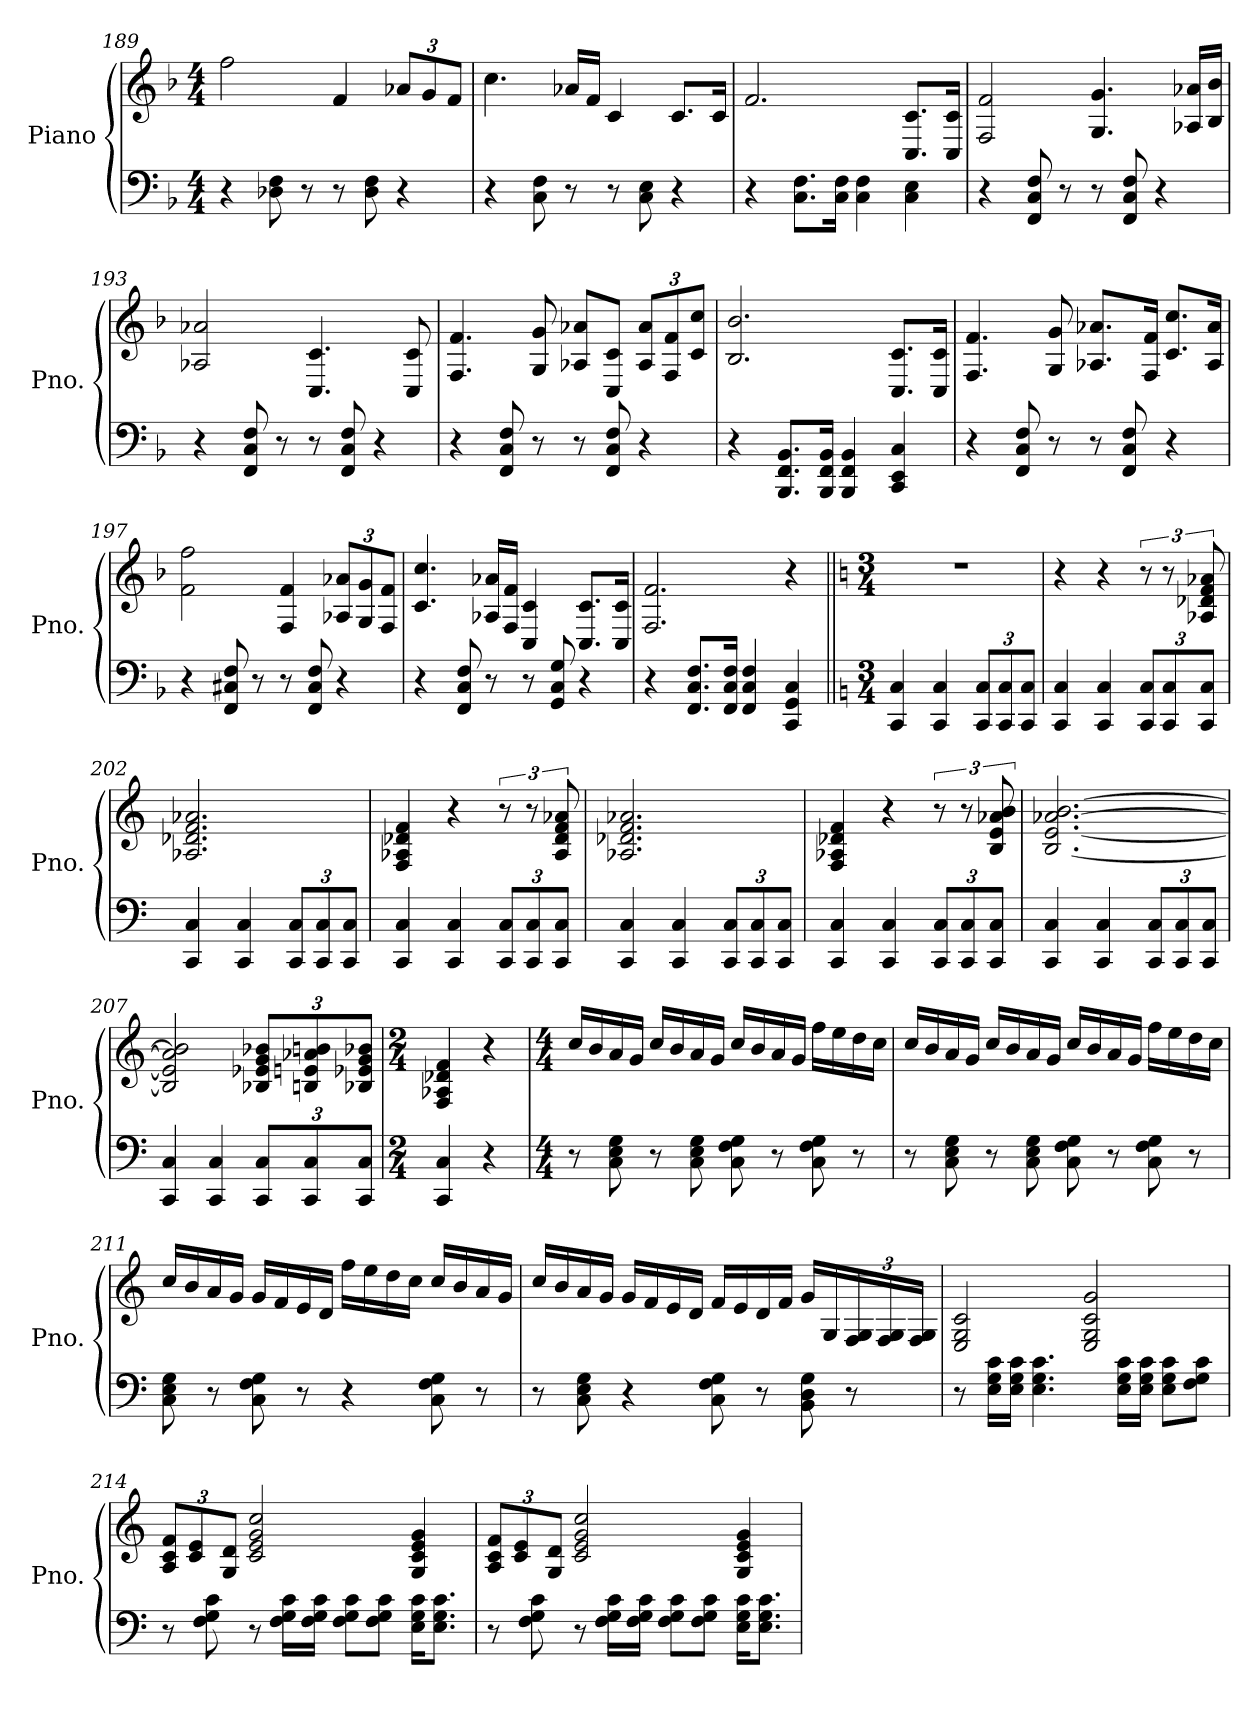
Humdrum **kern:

**kern	**kern
*part1	*part1
*staff2	*staff1
*I"Piano	*
*I'Pno.	*
*clefF4	*clefG2
*k[b-]	*k[b-]
*M4/4	*M4/4
=189	=189
4r	2ff\
8D-X\ 8F\	.
8r	.
8r	4f/
8D-\ 8F\	.
*	*Xbrackettup
4r	12a-X/L
.	12g/
.	12f/J
=190	=190
4r	4.cc\
8C\ 8F\	.
8r	16a-X/LL
.	16f/JJ
8r	4c/
8C\ 8E\	.
4r	8.c/L
.	16c/Jk
=191	=191
4r	2.f/
8.C\ 8.F\L	.
16C\ 16F\Jk	.
4C\ 4F\	.
4C\ 4E\	8.C/ 8.c/L
.	16C/ 16c/Jk
!!LO:LB:g=z
=192	=192
4r	2F/ 2f/
8FF/ 8C/ 8F/	.
8r	.
8r	4.G/ 4.g/
8FF/ 8C/ 8F/	.
4r	.
.	16A-X/ 16a-X/LL
.	16B-/ 16b-/JJ
=193	=193
4r	2A-X/ 2a-X/
8FF/ 8C/ 8F/	.
8r	.
8r	4.C/ 4.c/
8FF/ 8C/ 8F/	.
4r	.
.	8C/ 8c/
=194	=194
4r	4.F/ 4.f/
8FF/ 8C/ 8F/	.
8r	8G/ 8g/
8r	8A-X/ 8a-X/L
8FF/ 8C/ 8F/	8C/ 8c/J
4r	12A-/ 12a-/L
.	12F/ 12f/
.	12c/ 12cc/J
=195	=195
4r	2.B-/ 2.b-/
8.BBB-/ 8.FF/ 8.BB-/L	.
16BBB-/ 16FF/ 16BB-/Jk	.
4BBB-/ 4FF/ 4BB-/	.
4CC/ 4EE/ 4C/	8.C/ 8.c/L
.	16C/ 16c/Jk
!!LO:LB:g=z
=196	=196
4r	4.F/ 4.f/
8FF/ 8C/ 8F/	.
8r	8G/ 8g/
8r	8.A-X/ 8.a-X/L
8FF/ 8C/ 8F/	.
.	16F/ 16f/Jk
4r	8.c/ 8.cc/L
.	16A-/ 16a-/Jk
=197	=197
4r	2f\ 2ff\
8FF/ 8C#X/ 8F/	.
8r	.
8r	4F/ 4f/
8FF/ 8C#/ 8F/	.
4r	12A-X/ 12a-X/L
.	12G/ 12g/
.	12F/ 12f/J
=198	=198
4r	4.c/ 4.cc/
8FF/ 8C/ 8F/	.
8r	16A-X/ 16a-X/LL
.	16F/ 16f/JJ
8r	4C/ 4c/
8GG/ 8C/ 8G/	.
4r	8.C/ 8.c/L
.	16C/ 16c/Jk
=199	=199
4r	2.F/ 2.f/
8.FF/ 8.C/ 8.F/L	.
16FF/ 16C/ 16F/Jk	.
4FF/ 4C/ 4F/	.
4CC/ 4GG/ 4C/	4r
!!LO:LB:g=z
=200||	=200||
*k[]	*k[]
*M3/4	*M3/4
*	*MM160
4CC/ 4C/	2.r
4CC/ 4C/	.
*Xbrackettup	*
12CC/ 12C/L	.
12CC/ 12C/	.
12CC/ 12C/J	.
=201	=201
4CC/ 4C/	4r
4CC/ 4C/	4r
*	*brackettup
12CC/ 12C/L	12r
12CC/ 12C/	12r
12CC/ 12C/J	12A-X/ 12d-X/ 12f/ 12a-X/
=202	=202
4CC/ 4C/	2.A-X/ 2.d-X/ 2.f/ 2.a-X/
4CC/ 4C/	.
12CC/ 12C/L	.
12CC/ 12C/	.
12CC/ 12C/J	.
=203	=203
4CC/ 4C/	4F/ 4A-X/ 4d-X/ 4f/
4CC/ 4C/	4r
12CC/ 12C/L	12r
12CC/ 12C/	12r
12CC/ 12C/J	12A-/ 12d-/ 12f/ 12a-X/
=204	=204
4CC/ 4C/	2.A-X/ 2.d-X/ 2.f/ 2.a-X/
4CC/ 4C/	.
12CC/ 12C/L	.
12CC/ 12C/	.
12CC/ 12C/J	.
!!LO:PB:g=z
=205	=205
4CC/ 4C/	4F/ 4A-X/ 4d-X/ 4f/
4CC/ 4C/	4r
12CC/ 12C/L	12r
12CC/ 12C/	12r
12CC/ 12C/J	12B/ 12e/ 12a-X/ 12b/
=206	=206
4CC/ 4C/	[2.B/ [2.e/ [2.a-X/ [2.b/
4CC/ 4C/	.
12CC/ 12C/L	.
12CC/ 12C/	.
12CC/ 12C/J	.
=207	=207
4CC/ 4C/	2B/] 2e/] 2a-/] 2b/]
4CC/ 4C/	.
*	*Xbrackettup
12CC/ 12C/L	12B-X/ 12e-X/ 12g/ 12b-X/L
12CC/ 12C/	12Bn/ 12en/ 12a-X/ 12bn/
12CC/ 12C/J	12B-X/ 12e-X/ 12g/ 12b-X/J
=208	=208
*M2/4	*M2/4
4CC/ 4C/	4F/ 4A-X/ 4d-X/ 4f/
4r	4r
!!LO:LB:g=z
=209	=209
*M4/4	*M4/4
*	*MM120
8r	16cc/LL
.	16b/
8C\ 8E\ 8G\	16a/
.	16g/JJ
8r	16cc/LL
.	16b/
8C\ 8E\ 8G\	16a/
.	16g/JJ
8C\ 8F\ 8G\	16cc/LL
.	16b/
8r	16a/
.	16g/JJ
8C\ 8F\ 8G\	16ff\LL
.	16ee\
8r	16dd\
.	16cc\JJ
=210	=210
8r	16cc/LL
.	16b/
8C\ 8E\ 8G\	16a/
.	16g/JJ
8r	16cc/LL
.	16b/
8C\ 8E\ 8G\	16a/
.	16g/JJ
8C\ 8F\ 8G\	16cc/LL
.	16b/
8r	16a/
.	16g/JJ
8C\ 8F\ 8G\	16ff\LL
.	16ee\
8r	16dd\
.	16cc\JJ
!!LO:LB:g=z
=211	=211
8C\ 8E\ 8G\	16cc/LL
.	16b/
8r	16a/
.	16g/JJ
8C\ 8F\ 8G\	16g/LL
.	16f/
8r	16e/
.	16d/JJ
4r	16ff\LL
.	16ee\
.	16dd\
.	16cc\JJ
8C\ 8F\ 8G\	16cc/LL
.	16b/
8r	16a/
.	16g/JJ
=212	=212
8r	16cc/LL
.	16b/
8C\ 8E\ 8G\	16a/
.	16g/JJ
4r	16g/LL
.	16f/
.	16e/
.	16d/JJ
8C\ 8F\ 8G\	16f/LL
.	16e/
8r	16d/
.	16f/JJ
8BB\ 8D\ 8G\	16g/LL
.	16G/
8r	24F/ 24G/
.	24F/ 24G/
.	24F/ 24G/JJ
=213	=213
8r	2E/ 2G/ 2c/
16E\ 16G\ 16c\LL	.
16E\ 16G\ 16c\JJ	.
4.E\ 4.G\ 4.c\	.
.	2E/ 2G/ 2c/ 2g/
16E\ 16G\ 16c\LL	.
16E\ 16G\ 16c\JJ	.
8E\ 8G\ 8c\L	.
8F\ 8G\ 8c\J	.
!!LO:LB:g=z
=214	=214
8r	12A/ 12c/ 12f/L
.	12c/ 12e/
8F\ 8G\ 8c\	.
.	12G/ 12d/J
8r	2c/ 2e/ 2g/ 2cc/
16F\ 16G\ 16c\LL	.
16F\ 16G\ 16c\JJ	.
8F\ 8G\ 8c\L	.
8F\ 8G\ 8c\J	.
16E\ 16G\ 16c\KL	4G/ 4c/ 4e/ 4g/
8.E\ 8.G\ 8.c\J	.
=215	=215
8r	12A/ 12c/ 12f/L
.	12c/ 12e/
8F\ 8G\ 8c\	.
.	12G/ 12d/J
8r	2c/ 2e/ 2g/ 2cc/
16F\ 16G\ 16c\LL	.
16F\ 16G\ 16c\JJ	.
8F\ 8G\ 8c\L	.
8F\ 8G\ 8c\J	.
16E\ 16G\ 16c\KL	4G/ 4c/ 4e/ 4g/
8.E\ 8.G\ 8.c\J	.
=	=
*-	*-
